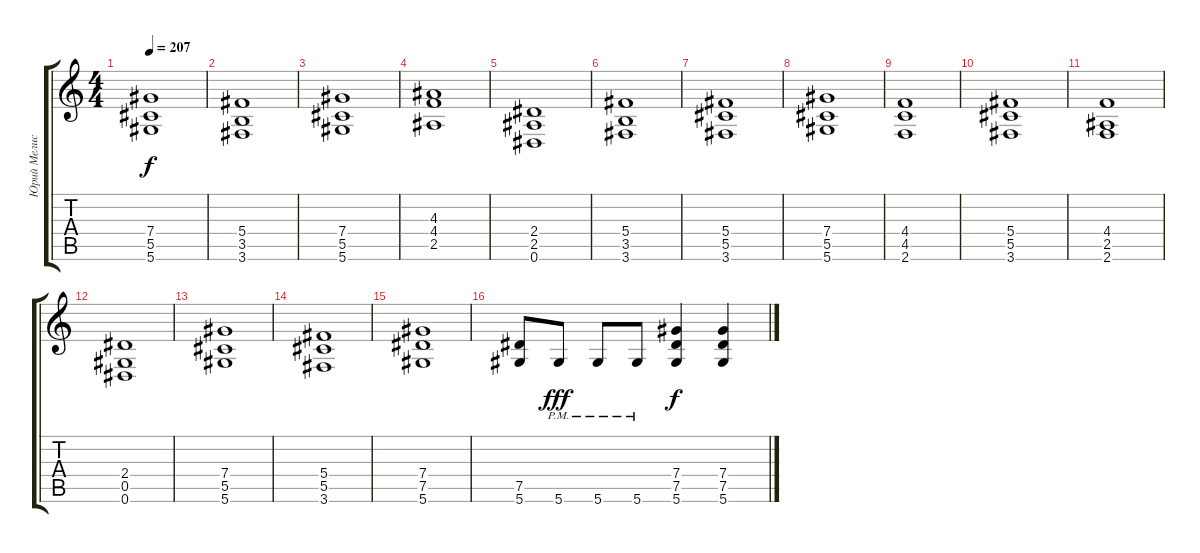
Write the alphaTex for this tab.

\track ("Юрий Мелисов" "Юрий Мелис") {instrument distortionguitar}
\staff {score tabs}
\tuning (Eb4 Bb3 Gb3 Db3 Ab2 Eb2) {hide}
\ts (4 4)
\tempo 207
\clef g2
\ks c
(7.4 5.5 5.6).1{dy f} |
(5.4 3.5 3.6).1 |
(7.4 5.5 5.6).1 |
(4.3 4.4 2.5).1 |
(2.4 2.5 0.6).1 |
(5.4 3.5 3.6).1 |
(5.4 5.5 3.6).1 |
(7.4 5.5 5.6).1 |
(4.4 4.5 2.6).1 |
(5.4 5.5 3.6).1 |
(4.4 2.5 2.6).1 |
(2.4 0.5 0.6).1 |
(7.4 5.5 5.6).1 |
(5.4 5.5 3.6).1 |
(7.4 7.5 5.6).1 |
(7.5 5.6).8 5.6{pm}.8{dy fff} 5.6{pm}.8 5.6{pm}.8 (7.4 7.5 5.6).4{dy f} (7.4 7.5 5.6).4
